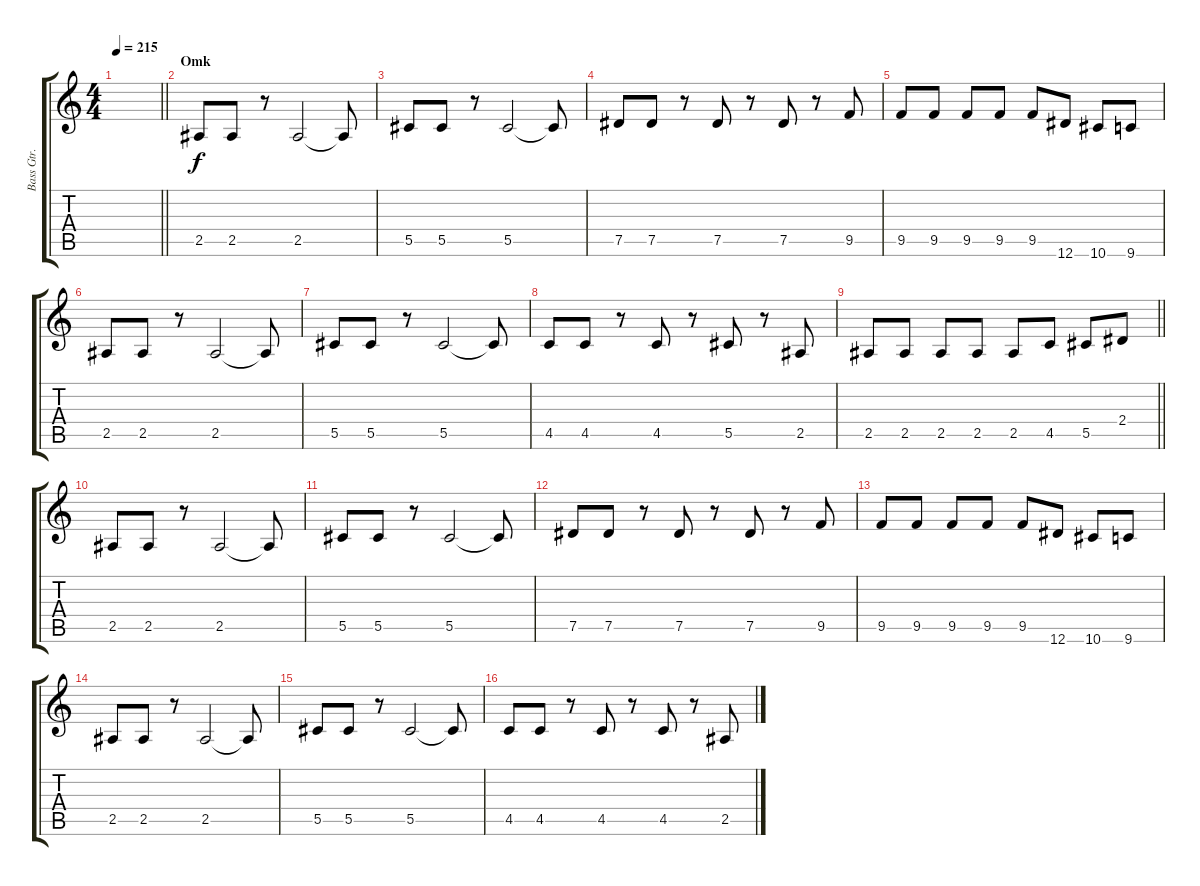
\track ("Bass Gtr." "Bass Gtr.") {instrument electricbassfinger}
\staff {score tabs}
\tuning (Eb4 Bb3 Gb3 Db3 Ab2 Eb2) {hide}
\ts (4 4)
\tempo 215
\clef g2
\barLineRight lightlight
\ks c
|
\section ("" "Omk")
2.5.8 2.5.8 r.8 2.5.2 2.5{t}.8 |
5.5.8 5.5.8 r.8 5.5.2 5.5{t}.8 |
7.5.8 7.5.8 r.8 7.5.8 r.8 7.5.8 r.8 9.5.8 |
9.5.8 9.5.8 9.5.8 9.5.8 9.5.8 12.6.8 10.6.8 9.6.8 |
2.5.8 2.5.8 r.8 2.5.2 2.5{t}.8 |
5.5.8 5.5.8 r.8 5.5.2 5.5{t}.8 |
4.5.8 4.5.8 r.8 4.5.8 r.8 5.5.8 r.8 2.5.8 |
\barLineRight lightlight
2.5.8 2.5.8 2.5.8 2.5.8 2.5.8 4.5.8 5.5.8 2.4.8 |
2.5.8 2.5.8 r.8 2.5.2 2.5{t}.8 |
5.5.8 5.5.8 r.8 5.5.2 5.5{t}.8 |
7.5.8 7.5.8 r.8 7.5.8 r.8 7.5.8 r.8 9.5.8 |
9.5.8 9.5.8 9.5.8 9.5.8 9.5.8 12.6.8 10.6.8 9.6.8 |
2.5.8 2.5.8 r.8 2.5.2 2.5{t}.8 |
5.5.8 5.5.8 r.8 5.5.2 5.5{t}.8 |
4.5.8 4.5.8 r.8 4.5.8 r.8 4.5.8 r.8 2.5.8
